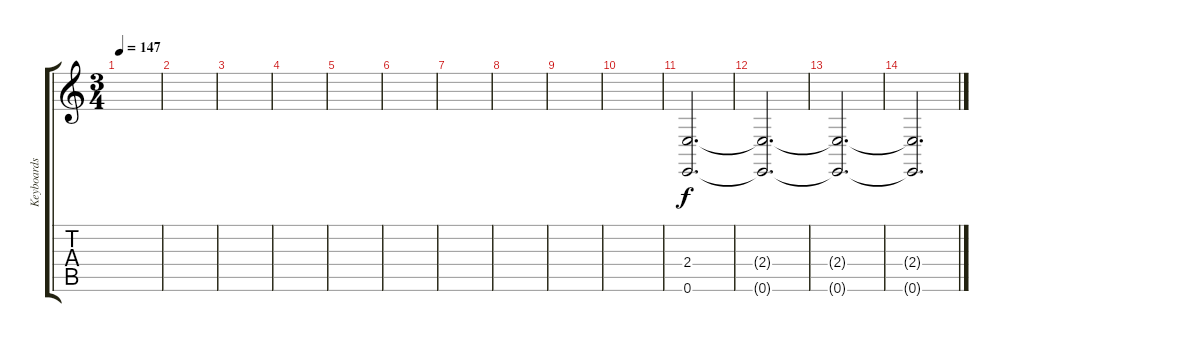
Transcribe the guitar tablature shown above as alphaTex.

\track ("Keyboards" "Keyboards") {instrument lead3calliope}
\staff {score tabs}
\tuning (E4 B3 G3 D3 A2 E2) {hide}
\ts (3 4)
\tempo 147
\clef g2
\ks c
|
|
|
\section ("" "")
|
|
|
|
|
|
|
(2.4 0.6).2{d volume 5} |
(2.4{t} 0.6{t}).2{d} |
(2.4{t} 0.6{t}).2{d} |
(2.4{t} 0.6{t}).2{d}
